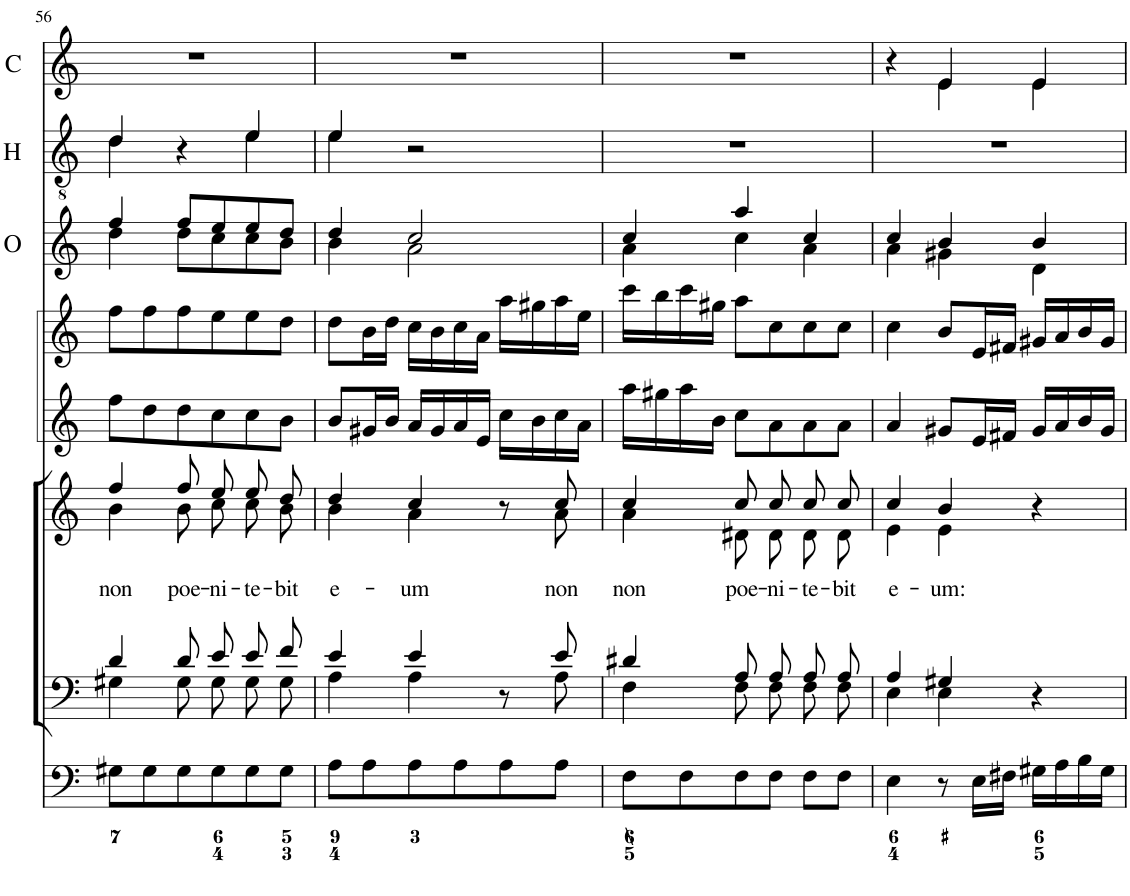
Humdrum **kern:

**kern	**kern	**kern	**text	**kern	**kern	**kern	**kern	**kern
*part8	*part7	*part6	*part6	*part5	*part4	*part3	*part2	*part1
*staff8	*staff7	*staff6	*staff6	*staff5	*staff4	*staff3	*staff2	*staff1
*I"Organ	*I"Voice	*I"Voice	*	*I"Violin	*I"Violini	*I"Oboi	*I"Corni in C basso	*I"Clarini
*	*	*	*	*I'Vln	*I'Vln	*I'O	*	*I'C
!!LO:PB:g=z
*clefF4	*clefF4	*clefG2	*	*clefG2	*clefG2	*clefG2	*clefGv2	*clefG2
*	*	*	*	*	*	*	*Trd7c12	*
*k[]	*k[]	*k[]	*	*k[]	*k[]	*k[]	*k[]	*k[]
*M3/4	*M3/4	*M3/4	*	*M3/4	*M3/4	*M3/4	*M3/4	*M3/4
=56	=56	=56	=56	=56	=56	=56	=56	=56
*	*^	*^	*	*	*	*	*	*
!	!	!	!	!	!LO:LY:b	!	!	!	!	!
*	*	*	*	*	*	*	*	*^	*^	*
8G#X\L	4d/	4G#X\	4ff/	4b\	non	8ff\L	8ff\L	4ff/	4dd\	4d/	4d\	2.r
8G#\	.	.	.	.	.	8dd\	8ff\	.	.	.	.	.
!	!	!	!	!	!LO:LY:b	!	!	!	!	!	!	!
8G#\	8d/L	8G#\L	8ff/L	8b\L	poe-	8dd\	8ff\	8ff/L	8dd\L	4r	4ryy	.
!	!	!	!	!	!LO:LY:b	!	!	!	!	!	!	!
8G#\	8e/J	8G#\J	8ee/J	8cc\J	-ni-	8cc\	8ee\	8ee/	8cc\	.	.	.
!	!	!	!	!	!LO:LY:b	!	!	!	!	!	!	!
8G#\	8e/L	8G#\L	8ee/L	8cc\L	-te-	8cc\	8ee\	8ee/	8cc\	4e/	4e\	.
!	!	!	!	!	!LO:LY:b	!	!	!	!	!	!	!
8G#\J	8f/J	8G#\J	8dd/J	8b\J	-bit	8b\J	8dd\J	8dd/J	8b\J	.	.	.
=57	=57	=57	=57	=57	=57	=57	=57	=57	=57	=57	=57	=57
!	!	!	!	!	!LO:LY:b	!	!	!	!	!	!	!
8A\L	4e/	4A\	4dd/	4b\	e-	8b/L	8dd\L	4dd/	4b\	4e/	4e\	2.r
8A\	.	.	.	.	.	16g#X/L	16b\L	.	.	.	.	.
.	.	.	.	.	.	16b/JJ	16dd\JJ	.	.	.	.	.
!	!	!	!	!	!LO:LY:b	!	!	!	!	!	!	!
8A\	4e/	4A\	4cc/	4a\	-um	16a/LL	16cc\LL	2cc/	2a\	2r	2ryy	.
.	.	.	.	.	.	16g#/	16b\	.	.	.	.	.
8A\	.	.	.	.	.	16a/	16cc\	.	.	.	.	.
.	.	.	.	.	.	16e/JJ	16a\JJ	.	.	.	.	.
8A\	8r	8ryy	8r	8ryy	.	16cc\LL	16aa\LL	.	.	.	.	.
.	.	.	.	.	.	16b\	16gg#X\	.	.	.	.	.
!	!	!	!	!	!LO:LY:b	!	!	!	!	!	!	!
8A\J	8e/	8A\	8cc/	8a\	non	16cc\	16aa\	.	.	.	.	.
.	.	.	.	.	.	16a\JJ	16ee\JJ	.	.	.	.	.
*	*	*	*	*	*	*	*	*	*	*v	*v	*
=58	=58	=58	=58	=58	=58	=58	=58	=58	=58	=58	=58
!	!	!	!	!	!LO:LY:b	!	!	!	!	!	!
8F\L	4d#X/	4F\	4cc/	4a\	non	16aa\LL	16ccc\LL	4cc/	4a\	2.r	2.r
.	.	.	.	.	.	16gg#X\	16bb\	.	.	.	.
8F\	.	.	.	.	.	16aa\	16ccc\	.	.	.	.
.	.	.	.	.	.	16b\JJ	16gg#X\JJ	.	.	.	.
!	!	!	!	!	!LO:LY:b	!	!	!	!	!	!
8F\	8A/L	8F\L	8cc/L	8d#X\L	poe-	8cc\L	8aa\L	4aa/	4cc\	.	.
!	!	!	!	!	!LO:LY:b	!	!	!	!	!	!
8F\J	8A/J	8F\J	8cc/J	8d#\J	-ni-	8a\	8cc\	.	.	.	.
!	!	!	!	!	!LO:LY:b	!	!	!	!	!	!
8F\L	8A/L	8F\L	8cc/L	8d#\L	-te-	8a\	8cc\	4cc/	4a\	.	.
!	!	!	!	!	!LO:LY:b	!	!	!	!	!	!
8F\J	8A/J	8F\J	8cc/J	8d#\J	-bit	8a\J	8cc\J	.	.	.	.
=59	=59	=59	=59	=59	=59	=59	=59	=59	=59	=59	=59
!	!	!	!	!	!LO:LY:b	!	!	!	!	!	!
*	*	*	*	*	*	*	*	*	*	*	*^
4E\	4A/	4E\	4cc/	4e\	e-	4a/	4cc\	4cc/	4a\	2.r	4r	4ryy
!	!	!	!	!	!LO:LY:b	!	!	!	!	!	!	!
8r	4G#X/	4E\	4b/	4e\	-um:	8g#X/L	8b/L	4b/	4g#X\	.	4e/	4e\
16E\LL	.	.	.	.	.	16e/L	16e/L	.	.	.	.	.
16F#X\JJ	.	.	.	.	.	16f#X/JJ	16f#X/JJ	.	.	.	.	.
16G#X\LL	4r	4ryy	4r	4ryy	.	16g#/LL	16g#X/LL	4b/	4d\	.	4e/	4e\
16A\	.	.	.	.	.	16a/	16a/	.	.	.	.	.
16B\	.	.	.	.	.	16b/	16b/	.	.	.	.	.
16G#\JJ	.	.	.	.	.	16g#/JJ	16g#/JJ	.	.	.	.	.
*	*v	*v	*	*	*	*	*	*v	*v	*	*v	*v
*	*	*v	*v	*	*	*	*	*	*
=	=	=	=	=	=	=	=	=
*-	*-	*-	*-	*-	*-	*-	*-	*-
